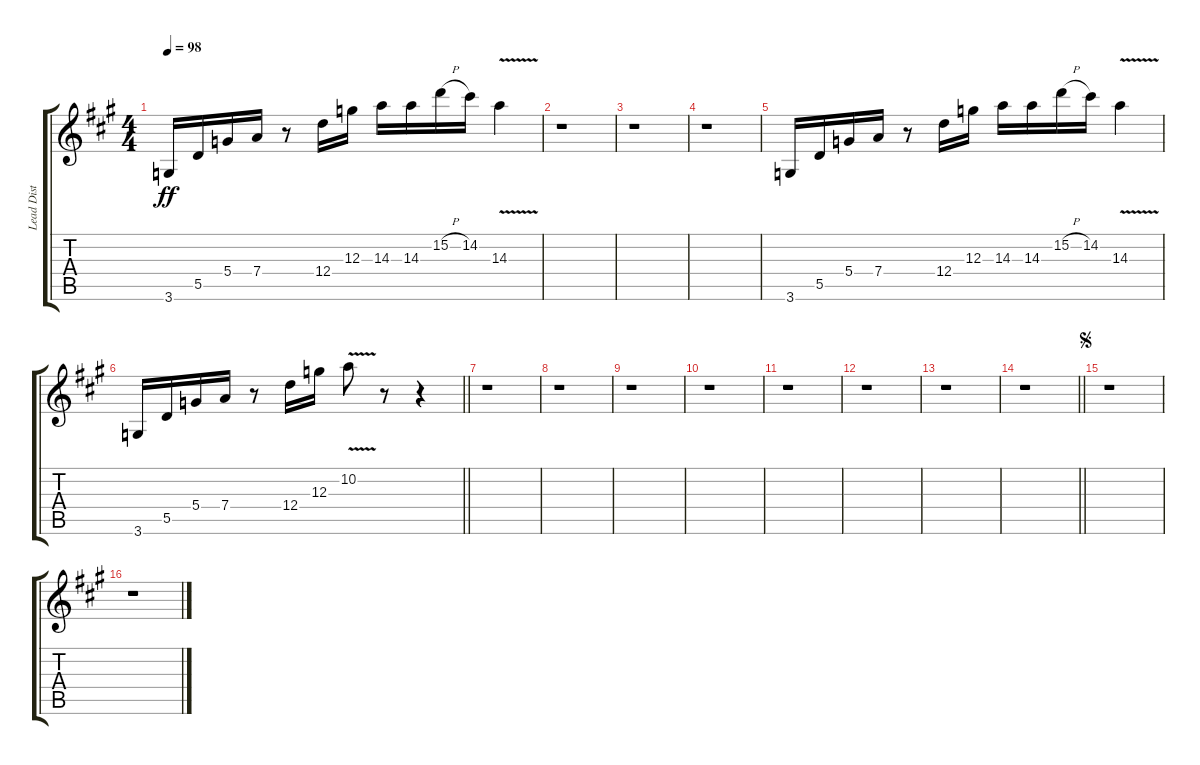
\track ("Lead Dist" "Lead Dist") {instrument overdrivenguitar}
\staff {score tabs}
\tuning (E4 B3 G3 D3 A2 E2) {hide}
\ts (4 4)
\tempo 98
\clef g2
\ks a
3.6.16{dy ff} 5.5.16 5.4.16 7.4.16 r.8 12.4.16 12.3.16 14.3.16 14.3.16 15.2{h}.16 14.2.16 14.3{v}.4 |
r.1 |
r.1 |
r.1 |
3.6.16 5.5.16 5.4.16 7.4.16 r.8 12.4.16 12.3.16 14.3.16 14.3.16 15.2{h}.16 14.2.16 14.3{v}.4 |
\barLineRight lightlight
3.6.16 5.5.16 5.4.16 7.4.16 r.8 12.4.16 12.3.16 10.2{v}.8 r.8 r.4 |
r.1 |
r.1 |
r.1 |
r.1 |
r.1 |
r.1 |
r.1 |
\barLineRight lightlight
r.1 |
\jump segno
r.1 |
r.1
